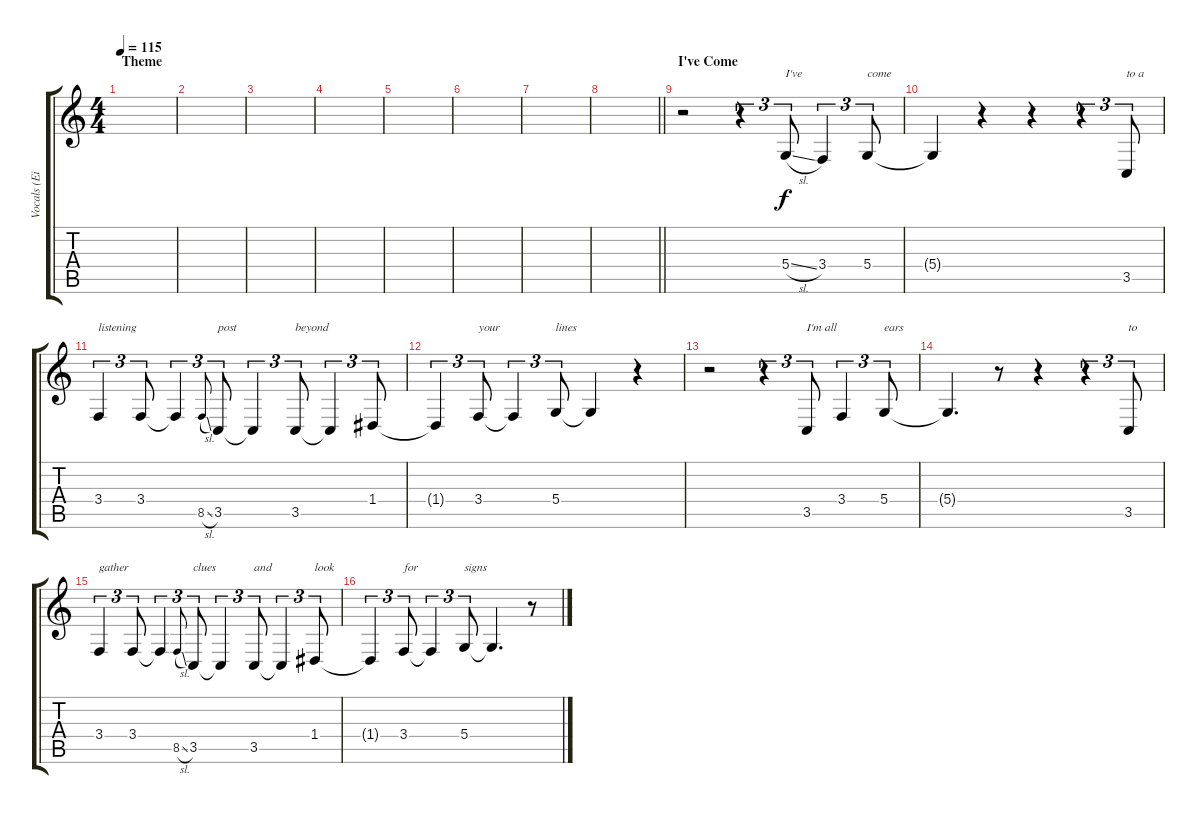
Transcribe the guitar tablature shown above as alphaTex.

\track ("Vocals (Eirik)" "Vocals (Ei") {instrument voiceoohs}
\staff {score tabs}
\tuning (E4 B3 G3 D3 A2 E2) {hide}
\ts (4 4)
\section ("" "Theme")
\tempo 115
\clef g2
\ks c
|
|
|
|
|
|
|
\barLineRight lightlight
|
\section ("" "I've Come")
r.2 r.4{tu (3 2)} 5.4{sl}.8{tu (3 2) txt "I've"} 3.4.4{tu (3 2)} 5.4.8{tu (3 2) txt "come"} |
5.4{t}.4 r.4 r.4 r.4{tu (3 2)} 3.5.8{tu (3 2) txt "to a"} |
3.4.4{tu (3 2) txt "listening"} 3.4.8{tu (3 2)} 3.4{t}.4{tu (3 2)} 8.5{sl}.8{gr onbeat} 3.5.8{tu (3 2) txt "post"} 3.5{t}.4{tu (3 2)} 3.5.8{tu (3 2) txt "beyond"} 3.5{t}.4{tu (3 2)} 1.4.8{tu (3 2)} |
1.4{t}.4{tu (3 2)} 3.4.8{tu (3 2) txt "your"} 3.4{t}.4{tu (3 2)} 5.4.8{tu (3 2) txt "lines"} 5.4{t}.4 r.4 |
r.2 r.4{tu (3 2)} 3.5.8{tu (3 2) txt "I'm all"} 3.4.4{tu (3 2)} 5.4.8{tu (3 2) txt "ears"} |
5.4{t}.4{d} r.8 r.4 r.4{tu (3 2)} 3.5.8{tu (3 2) txt "to"} |
3.4.4{tu (3 2) txt "gather"} 3.4.8{tu (3 2)} 3.4{t}.4{tu (3 2)} 8.5{sl}.8{gr onbeat} 3.5.8{tu (3 2) txt "clues"} 3.5{t}.4{tu (3 2)} 3.5.8{tu (3 2) txt "and"} 3.5{t}.4{tu (3 2)} 1.4.8{tu (3 2) txt "look"} |
1.4{t}.4{tu (3 2)} 3.4.8{tu (3 2) txt "for"} 3.4{t}.4{tu (3 2)} 5.4.8{tu (3 2) txt "signs"} 5.4{t}.4{d} r.8
